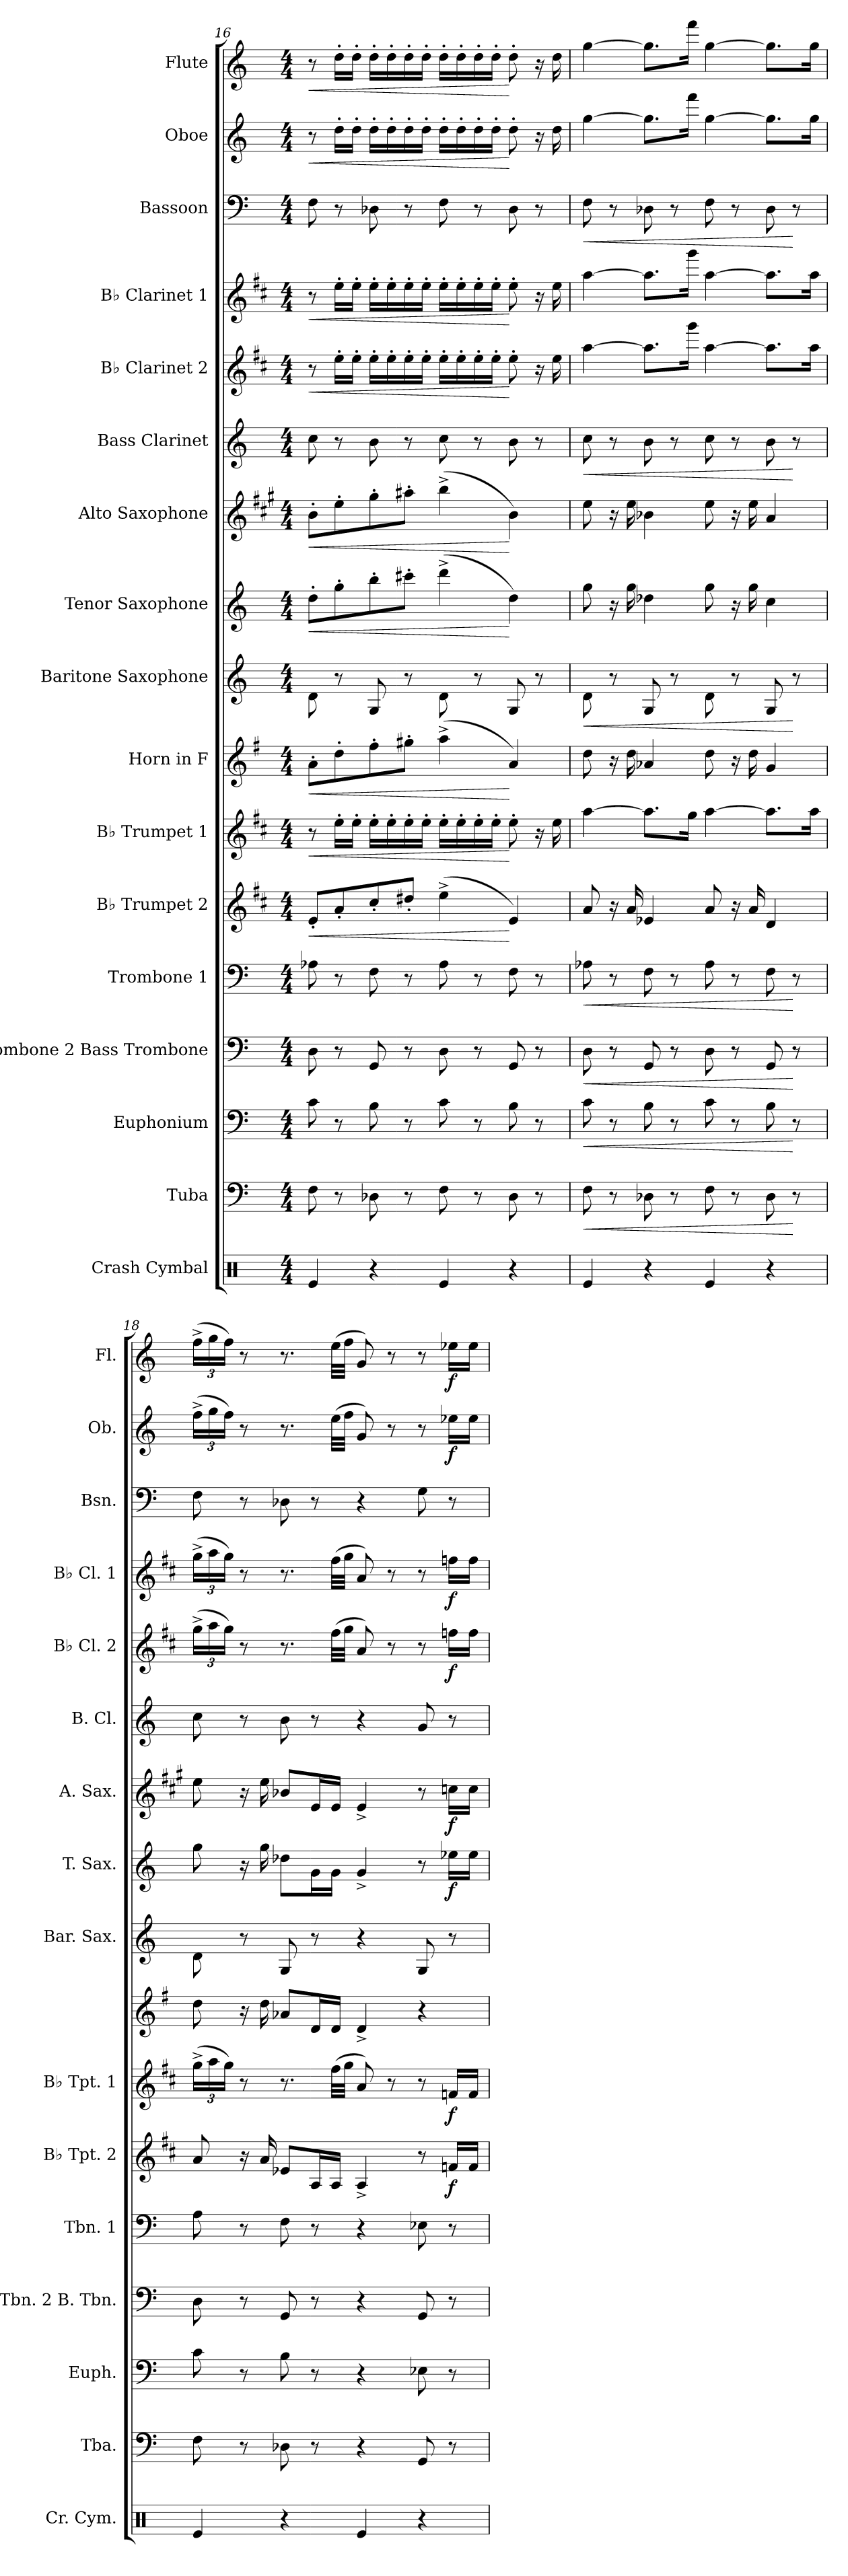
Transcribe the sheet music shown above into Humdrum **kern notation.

**kern	**kern	**dynam	**kern	**dynam	**kern	**dynam	**kern	**dynam	**kern	**dynam	**kern	**dynam	**kern	**dynam	**kern	**dynam	**kern	**dynam	**kern	**dynam	**kern	**dynam	**kern	**dynam	**kern	**dynam	**kern	**dynam	**kern	**dynam	**kern	**dynam
*part17	*part16	*part16	*part15	*part15	*part14	*part14	*part13	*part13	*part12	*part12	*part11	*part11	*part10	*part10	*part9	*part9	*part8	*part8	*part7	*part7	*part6	*part6	*part5	*part5	*part4	*part4	*part3	*part3	*part2	*part2	*part1	*part1
*staff17	*staff16	*staff16	*staff15	*staff15	*staff14	*staff14	*staff13	*staff13	*staff12	*staff12	*staff11	*staff11	*staff10	*staff10	*staff9	*staff9	*staff8	*staff8	*staff7	*staff7	*staff6	*staff6	*staff5	*staff5	*staff4	*staff4	*staff3	*staff3	*staff2	*staff2	*staff1	*staff1
*I"Crash Cymbal	*I"Tuba	*	*I"Euphonium	*	*I"Trombone 2 Bass Trombone	*	*I"Trombone 1	*	*I"B♭ Trumpet 2	*	*I"B♭ Trumpet 1	*	*I"Horn in F	*	*I"Baritone Saxophone	*	*I"Tenor Saxophone	*	*I"Alto Saxophone	*	*I"Bass Clarinet	*	*I"B♭ Clarinet 2	*	*I"B♭ Clarinet 1	*	*I"Bassoon	*	*I"Oboe	*	*I"Flute	*
*I'Cr. Cym.	*I'Tba.	*	*I'Euph.	*	*I'Tbn. 2 B. Tbn.	*	*I'Tbn. 1	*	*I'B♭ Tpt. 2	*	*I'B♭ Tpt. 1	*	*	*	*I'Bar. Sax.	*	*I'T. Sax.	*	*I'A. Sax.	*	*I'B. Cl.	*	*I'B♭ Cl. 2	*	*I'B♭ Cl. 1	*	*I'Bsn.	*	*I'Ob.	*	*I'Fl.	*
*clefX	*clefF4	*	*clefF4	*	*clefF4	*	*clefF4	*	*clefG2	*	*clefG2	*	*clefG2	*	*clefG2	*	*clefG2	*	*clefG2	*	*clefG2	*	*clefG2	*	*clefG2	*	*clefF4	*	*clefG2	*	*clefG2	*
*	*	*	*	*	*	*	*	*	*ITrd1c2	*	*ITrd1c2	*	*ITrd4c7	*	*ITrd12c21	*	*ITrd8c14	*	*ITrd5c9	*	*ITrd8c14	*	*ITrd1c2	*	*ITrd1c2	*	*	*	*	*	*	*
*k[]	*k[]	*	*k[]	*	*k[]	*	*k[]	*	*k[]	*	*k[]	*	*k[]	*	*k[]	*	*k[]	*	*k[]	*	*k[]	*	*k[]	*	*k[]	*	*k[]	*	*k[]	*	*k[]	*
*M4/4	*M4/4	*	*M4/4	*	*M4/4	*	*M4/4	*	*M4/4	*	*M4/4	*	*M4/4	*	*M4/4	*	*M4/4	*	*M4/4	*	*M4/4	*	*M4/4	*	*M4/4	*	*M4/4	*	*M4/4	*	*M4/4	*
=16	=16	=16	=16	=16	=16	=16	=16	=16	=16	=16	=16	=16	=16	=16	=16	=16	=16	=16	=16	=16	=16	=16	=16	=16	=16	=16	=16	=16	=16	=16	=16	=16
!	!	!	!	!	!	!	!	!	!	!LO:HP:b	!	!LO:HP:b	!	!LO:HP:b	!	!	!	!LO:HP:b	!	!LO:HP:b	!	!	!	!LO:HP:b	!	!LO:HP:b	!	!	!	!LO:HP:b	!	!LO:HP:b
4Re/	8F\	.	8c\	.	8D\	.	8A-X\	.	8d'/L	<	8r	<	8d'\L	<	8D\	.	8d'\L	<	8d'\L	<	8c\	.	8r	<	8r	<	8F\	.	8r	<	8r	<
.	8r	.	8r	.	8r	.	8r	.	8g'/	.	16dd'\LL	.	8g'\	.	8r	.	8g'\	.	8g'\	.	8r	.	16dd'\LL	.	16dd'\LL	.	8r	.	16dd'\LL	.	16dd'\LL	.
.	.	.	.	.	.	.	.	.	.	.	16dd'\JJ	.	.	.	.	.	.	.	.	.	.	.	16dd'\JJ	.	16dd'\JJ	.	.	.	16dd'\JJ	.	16dd'\JJ	.
4r	8D-X\	.	8B\	.	8GG/	.	8F\	.	8b'/	.	16dd'\LL	.	8b'\	.	8GG/	.	8b'\	.	8b'\	.	8B\	.	16dd'\LL	.	16dd'\LL	.	8D-X\	.	16dd'\LL	.	16dd'\LL	.
.	.	.	.	.	.	.	.	.	.	.	16dd'\	.	.	.	.	.	.	.	.	.	.	.	16dd'\	.	16dd'\	.	.	.	16dd'\	.	16dd'\	.
.	8r	.	8r	.	8r	.	8r	.	8cc#X'/J	.	16dd'\	.	8cc#X'\J	.	8r	.	8cc#X'\J	.	8cc#X'\J	.	8r	.	16dd'\	.	16dd'\	.	8r	.	16dd'\	.	16dd'\	.
.	.	.	.	.	.	.	.	.	.	.	16dd'\JJ	.	.	.	.	.	.	.	.	.	.	.	16dd'\JJ	.	16dd'\JJ	.	.	.	16dd'\JJ	.	16dd'\JJ	.
4Re/	8F\	.	8c\	.	8D\	.	8A-\	.	(>4dd^\	.	16dd'\LL	.	(>4dd^\	.	8D\	.	(>4dd^\	.	(>4dd^\	.	8c\	.	16dd'\LL	.	16dd'\LL	.	8F\	.	16dd'\LL	.	16dd'\LL	.
.	.	.	.	.	.	.	.	.	.	.	16dd'\	.	.	.	.	.	.	.	.	.	.	.	16dd'\	.	16dd'\	.	.	.	16dd'\	.	16dd'\	.
.	8r	.	8r	.	8r	.	8r	.	.	.	16dd'\	.	.	.	8r	.	.	.	.	.	8r	.	16dd'\	.	16dd'\	.	8r	.	16dd'\	.	16dd'\	.
.	.	.	.	.	.	.	.	.	.	.	16dd'\JJ	.	.	.	.	.	.	.	.	.	.	.	16dd'\JJ	.	16dd'\JJ	.	.	.	16dd'\JJ	.	16dd'\JJ	.
4r	8D-\	.	8B\	.	8GG/	.	8F\	.	4d/)	[	8dd'\	[	4d/)	[	8GG/	.	4d\)	[	4d\)	[	8B\	.	8dd'\	[	8dd'\	[	8D-\	.	8dd'\	[	8dd'\	[
.	8r	.	8r	.	8r	.	8r	.	.	.	16r	.	.	.	8r	.	.	.	.	.	8r	.	16r	.	16r	.	8r	.	16r	.	16r	.
.	.	.	.	.	.	.	.	.	.	.	16dd\	.	.	.	.	.	.	.	.	.	.	.	16dd\	.	16dd\	.	.	.	16dd\	.	16dd\	.
!!LO:PB:g=z
=17	=17	=17	=17	=17	=17	=17	=17	=17	=17	=17	=17	=17	=17	=17	=17	=17	=17	=17	=17	=17	=17	=17	=17	=17	=17	=17	=17	=17	=17	=17	=17	=17
!	!	!LO:HP:b	!	!LO:HP:b	!	!LO:HP:b	!	!LO:HP:b	!	!	!	!	!	!	!	!LO:HP:b	!	!	!	!	!	!LO:HP:b	!	!	!	!	!	!LO:HP:b	!	!	!	!
4Re/	8F\	<	8c\	<	8D\	<	8A-X\	<	8g/	.	[4gg\	.	8g\	.	8D\	<	8g\	.	8g\	.	8c\	<	[4gg\	.	[4gg\	.	8F\	<	[4gg\	.	[4gg\	.
.	8r	.	8r	.	8r	.	8r	.	16r	.	.	.	16r	.	8r	.	16r	.	16r	.	8r	.	.	.	.	.	8r	.	.	.	.	.
.	.	.	.	.	.	.	.	.	16g/	.	.	.	16g\	.	.	.	16g\	.	16g\	.	.	.	.	.	.	.	.	.	.	.	.	.
4r	8D-X\	.	8B\	.	8GG/	.	8F\	.	4d-X/	.	8.gg\L]	.	4d-X/	.	8GG/	.	4d-X\	.	4d-X\	.	8B\	.	8.gg\L]	.	8.gg\L]	.	8D-X\	.	8.gg\L]	.	8.gg\L]	.
.	8r	.	8r	.	8r	.	8r	.	.	.	.	.	.	.	8r	.	.	.	.	.	8r	.	.	.	.	.	8r	.	.	.	.	.
.	.	.	.	.	.	.	.	.	.	.	16ff\Jk	.	.	.	.	.	.	.	.	.	.	.	16fff\Jk	.	16fff\Jk	.	.	.	16fff\Jk	.	16fff\Jk	.
4Re/	8F\	.	8c\	.	8D\	.	8A-\	.	8g/	.	[4gg\	.	8g\	.	8D\	.	8g\	.	8g\	.	8c\	.	[4gg\	.	[4gg\	.	8F\	.	[4gg\	.	[4gg\	.
.	8r	.	8r	.	8r	.	8r	.	16r	.	.	.	16r	.	8r	.	16r	.	16r	.	8r	.	.	.	.	.	8r	.	.	.	.	.
.	.	.	.	.	.	.	.	.	16g/	.	.	.	16g\	.	.	.	16g\	.	16g\	.	.	.	.	.	.	.	.	.	.	.	.	.
4r	8D-\	.	8B\	.	8GG/	.	8F\	.	4c/	.	8.gg\L]	.	4c/	.	8GG/	.	4c\	.	4c/	.	8B\	.	8.gg\L]	.	8.gg\L]	.	8D-\	.	8.gg\L]	.	8.gg\L]	.
.	8r	[	8r	[	8r	[	8r	[	.	.	.	.	.	.	8r	[	.	.	.	.	8r	[	.	.	.	.	8r	[	.	.	.	.
.	.	.	.	.	.	.	.	.	.	.	16gg\Jk	.	.	.	.	.	.	.	.	.	.	.	16gg\Jk	.	16gg\Jk	.	.	.	16gg\Jk	.	16gg\Jk	.
=18	=18	=18	=18	=18	=18	=18	=18	=18	=18	=18	=18	=18	=18	=18	=18	=18	=18	=18	=18	=18	=18	=18	=18	=18	=18	=18	=18	=18	=18	=18	=18	=18
*	*	*	*	*	*	*	*	*	*	*	*Xbrackettup	*	*	*	*	*	*	*	*	*	*	*	*Xbrackettup	*	*Xbrackettup	*	*	*	*Xbrackettup	*	*Xbrackettup	*
4Re/	8F\	.	8c\	.	8D\	.	8A\	.	8g/	.	(>24ff^\LL	.	8g\	.	8D\	.	8g\	.	8g\	.	8c\	.	(>24ff^\LL	.	(>24ff^\LL	.	8F\	.	(>24ff^\LL	.	(>24ff^\LL	.
.	.	.	.	.	.	.	.	.	.	.	24gg\	.	.	.	.	.	.	.	.	.	.	.	24gg\	.	24gg\	.	.	.	24gg\	.	24gg\	.
.	.	.	.	.	.	.	.	.	.	.	24ff\JJ)	.	.	.	.	.	.	.	.	.	.	.	24ff\JJ)	.	24ff\JJ)	.	.	.	24ff\JJ)	.	24ff\JJ)	.
.	8r	.	8r	.	8r	.	8r	.	16r	.	8r	.	16r	.	8r	.	16r	.	16r	.	8r	.	8r	.	8r	.	8r	.	8r	.	8r	.
.	.	.	.	.	.	.	.	.	16g/	.	.	.	16g\	.	.	.	16g\	.	16g\	.	.	.	.	.	.	.	.	.	.	.	.	.
4r	8D-X\	.	8B\	.	8GG/	.	8F\	.	8d-X/L	.	8.r	.	8d-X/L	.	8GG/	.	8d-X\L	.	8d-X/L	.	8B\	.	8.r	.	8.r	.	8D-X\	.	8.r	.	8.r	.
.	8r	.	8r	.	8r	.	8r	.	16G/L	.	.	.	16G/L	.	8r	.	16G\L	.	16G/L	.	8r	.	.	.	.	.	8r	.	.	.	.	.
.	.	.	.	.	.	.	.	.	16G/JJ	.	(>32ee\LLL	.	16G/JJ	.	.	.	16G\JJ	.	16G/JJ	.	.	.	(>32ee\LLL	.	(>32ee\LLL	.	.	.	(>32ee\LLL	.	(>32ee\LLL	.
.	.	.	.	.	.	.	.	.	.	.	32ff\JJJ	.	.	.	.	.	.	.	.	.	.	.	32ff\JJJ	.	32ff\JJJ	.	.	.	32ff\JJJ	.	32ff\JJJ	.
4Re/	4r	.	4r	.	4r	.	4r	.	4G^/	.	8g/)	.	4G^/	.	4r	.	4G^/	.	4G^/	.	4r	.	8g/)	.	8g/)	.	4r	.	8g/)	.	8g/)	.
.	.	.	.	.	.	.	.	.	.	.	8r	.	.	.	.	.	.	.	.	.	.	.	8r	.	8r	.	.	.	8r	.	8r	.
4r	8GG/	.	8E-X\	.	8GG/	.	8E-X\	.	8r	.	8r	.	4r	.	8GG/	.	8r	.	8r	.	8G/	.	8r	.	8r	.	8G\	.	8r	.	8r	.
!	!	!	!	!	!	!	!	!	!	!LO:DY:b	!	!LO:DY:b	!	!	!	!	!	!LO:DY:b	!	!LO:DY:b	!	!	!	!LO:DY:b	!	!LO:DY:b	!	!	!	!LO:DY:b	!	!LO:DY:b
.	8r	.	8r	.	8r	.	8r	.	16e-X/LL	f	16e-X/LL	f	.	.	8r	.	16e-X\LL	f	16e-X\LL	f	8r	.	16ee-X\LL	f	16ee-X\LL	f	8r	.	16ee-X\LL	f	16ee-X\LL	f
.	.	.	.	.	.	.	.	.	16e-/JJ	.	16e-/JJ	.	.	.	.	.	16e-\JJ	.	16e-\JJ	.	.	.	16ee-\JJ	.	16ee-\JJ	.	.	.	16ee-\JJ	.	16ee-\JJ	.
=	=	=	=	=	=	=	=	=	=	=	=	=	=	=	=	=	=	=	=	=	=	=	=	=	=	=	=	=	=	=	=	=
*-	*-	*-	*-	*-	*-	*-	*-	*-	*-	*-	*-	*-	*-	*-	*-	*-	*-	*-	*-	*-	*-	*-	*-	*-	*-	*-	*-	*-	*-	*-	*-	*-
